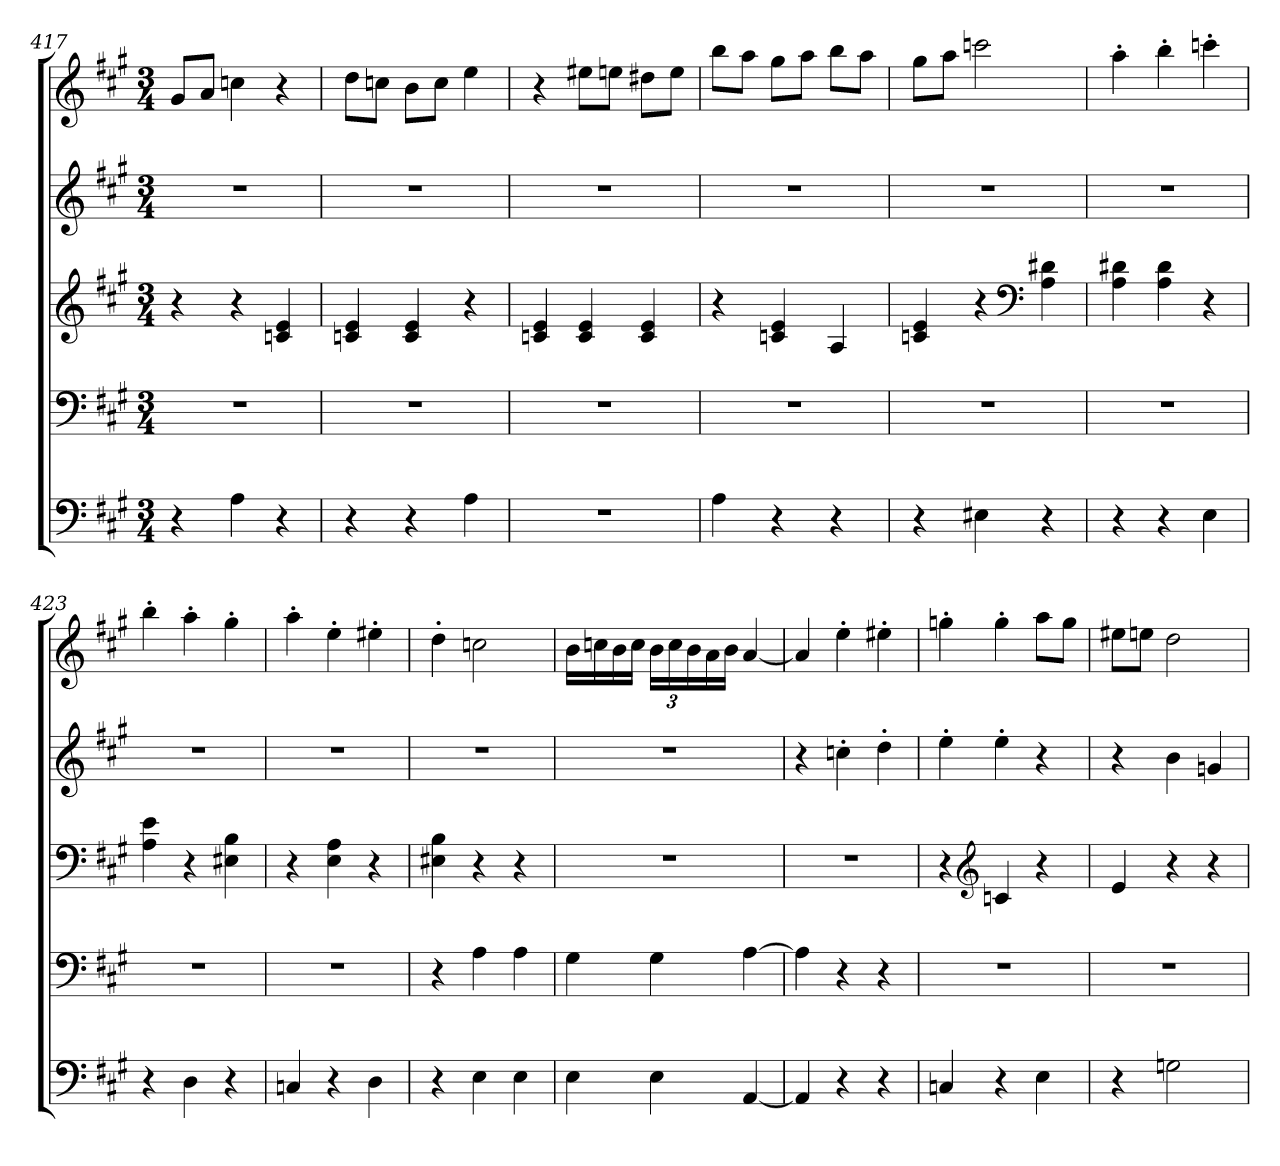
**kern	**kern	**kern	**kern	**kern
*part5	*part4	*part3	*part2	*part1
*staff5	*staff4	*staff3	*staff2	*staff1
*clefF4	*clefF4	*clefG2	*clefG2	*clefG2
*k[f#c#g#]	*k[f#c#g#]	*k[f#c#g#]	*k[f#c#g#]	*k[f#c#g#]
*M3/4	*M3/4	*M3/4	*M3/4	*M3/4
=417	=417	=417	=417	=417
4r	2.r	4r	2.r	8g#/L
.	.	.	.	8a/J
4A\	.	4r	.	4ccn\
4r	.	4cn/ 4e/	.	4r
=418	=418	=418	=418	=418
4r	2.r	4cn/ 4e/	2.r	8dd\L
.	.	.	.	8ccn\J
4r	.	4c/ 4e/	.	8b\L
.	.	.	.	8cc\J
4A\	.	4r	.	4ee\
=419	=419	=419	=419	=419
2.r	2.r	4cn/ 4e/	2.r	4r
.	.	4c/ 4e/	.	8ee#X\L
.	.	.	.	8een\J
.	.	4c/ 4e/	.	8dd#X\L
.	.	.	.	8ee\J
=420	=420	=420	=420	=420
4A\	2.r	4r	2.r	8bb\L
.	.	.	.	8aa\J
4r	.	4cn/ 4e/	.	8gg#\L
.	.	.	.	8aa\J
4r	.	4A/	.	8bb\L
.	.	.	.	8aa\J
!!LO:PB:g=z
=421	=421	=421	=421	=421
4r	2.r	4cn/ 4e/	2.r	8gg#\L
.	.	.	.	8aa\J
4E#X\	.	4r	.	2cccn\
*	*	*clefF4	*	*
4r	.	4A\ 4d#X\	.	.
=422	=422	=422	=422	=422
4r	2.r	4A\ 4d#X\	2.r	4aa'\
4r	.	4A\ 4d#\	.	4bb'\
4E\	.	4r	.	4cccn'\
=423	=423	=423	=423	=423
4r	2.r	4A\ 4e\	2.r	4bb'\
4D\	.	4r	.	4aa'\
4r	.	4E#X\ 4B\	.	4gg#'\
=424	=424	=424	=424	=424
4Cn/	2.r	4r	2.r	4aa'\
4r	.	4E\ 4A\	.	4ee'\
4D\	.	4r	.	4ee#X'\
=425	=425	=425	=425	=425
4r	4r	4E#X\ 4B\	2.r	4dd'\
4E\	4A\	4r	.	2ccn\
4E\	4A\	4r	.	.
=426	=426	=426	=426	=426
4E\	4G#\	2.r	2.r	16b\LL
.	.	.	.	16ccn\
.	.	.	.	16b\
.	.	.	.	16cc\JJ
*	*	*	*	*Xbrackettup
4E\	4G#\	.	.	24b\LL
.	.	.	.	24cc\
.	.	.	.	24b\
.	.	.	.	16a\
.	.	.	.	16b\JJ
[4AA/	[4A\	.	.	[4a/
!!LO:LB:g=z
=427	=427	=427	=427	=427
4AA/]	4A\]	2.r	4r	4a/]
*	*	*	*	*MM250
4r	4r	.	4ccn'\	4ee'\
4r	4r	.	4dd'\	4ee#X'\
=428	=428	=428	=428	=428
4Cn/	2.r	4r	4ee'\	4ggn'\
*	*	*clefG2	*	*
4r	.	4cn/	4ee'\	4gg'\
4E\	.	4r	4r	8aa\L
.	.	.	.	8gg\J
=429	=429	=429	=429	=429
4r	2.r	4e/	4r	8ee#X\L
.	.	.	.	8een\J
2Gn\	.	4r	4b\	2dd\
.	.	4r	4gn/	.
=	=	=	=	=
*-	*-	*-	*-	*-
